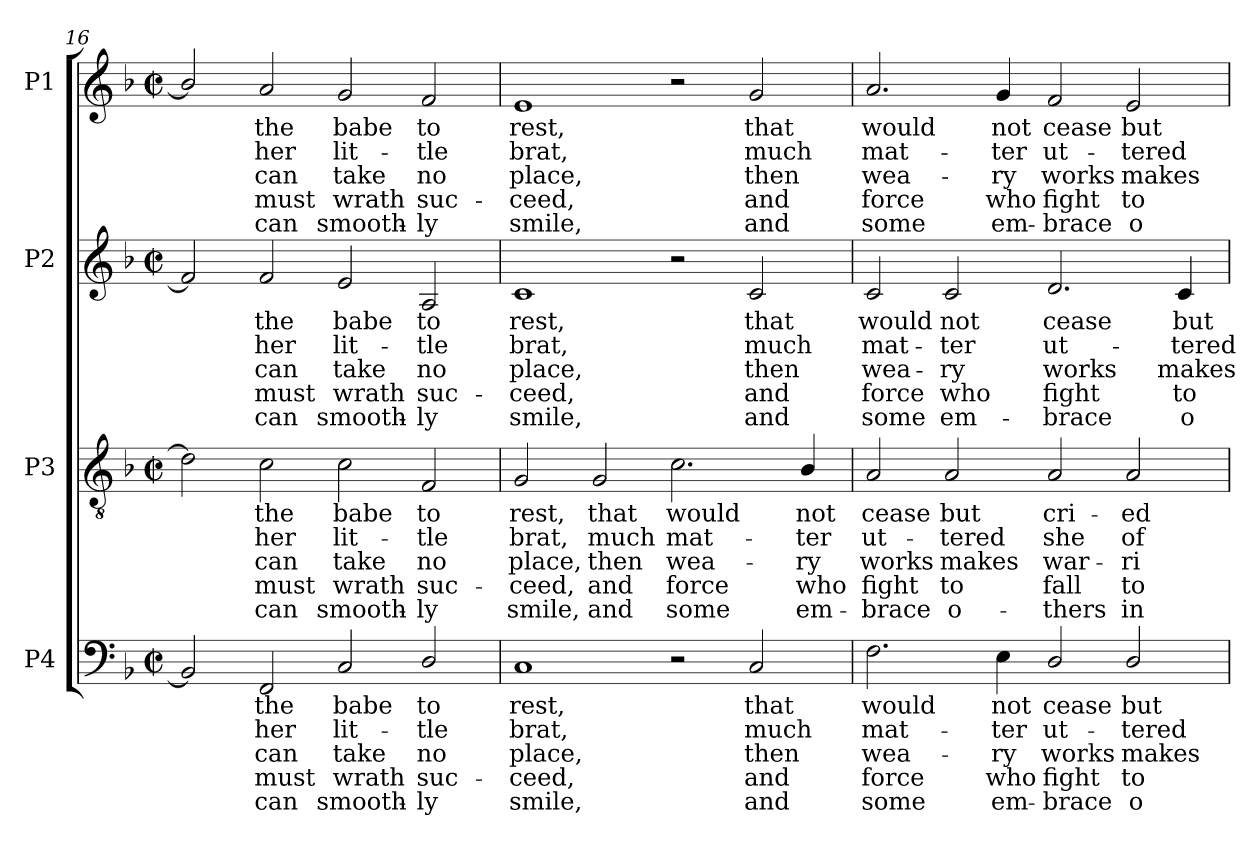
**kern	**text	**text	**text	**text	**text	**kern	**text	**text	**text	**text	**text	**kern	**text	**text	**text	**text	**text	**kern	**text	**text	**text	**text	**text
*part4	*part4	*part4	*part4	*part4	*part4	*part3	*part3	*part3	*part3	*part3	*part3	*part2	*part2	*part2	*part2	*part2	*part2	*part1	*part1	*part1	*part1	*part1	*part1
*staff4	*staff4	*staff4	*staff4	*staff4	*staff4	*staff3	*staff3	*staff3	*staff3	*staff3	*staff3	*staff2	*staff2	*staff2	*staff2	*staff2	*staff2	*staff1	*staff1	*staff1	*staff1	*staff1	*staff1
*I"P4	*	*	*	*	*	*I"P3	*	*	*	*	*	*I"P2	*	*	*	*	*	*I"P1	*	*	*	*	*
!!LO:PB:g=z
*clefF4	*	*	*	*	*	*clefGv2	*	*	*	*	*	*clefG2	*	*	*	*	*	*clefG2	*	*	*	*	*
*	*	*	*	*	*	*ITrd7c12	*	*	*	*	*	*	*	*	*	*	*	*	*	*	*	*	*
*k[b-]	*	*	*	*	*	*k[b-]	*	*	*	*	*	*k[b-]	*	*	*	*	*	*k[b-]	*	*	*	*	*
*F:	*	*	*	*	*	*F:	*	*	*	*	*	*F:	*	*	*	*	*	*F:	*	*	*	*	*
*M2/2	*	*	*	*	*	*M2/2	*	*	*	*	*	*M2/2	*	*	*	*	*	*M2/2	*	*	*	*	*
*met(c|)	*	*	*	*	*	*met(c|)	*	*	*	*	*	*met(c|)	*	*	*	*	*	*met(c|)	*	*	*	*	*
=16	=16	=16	=16	=16	=16	=16	=16	=16	=16	=16	=16	=16	=16	=16	=16	=16	=16	=16	=16	=16	=16	=16	=16
2BB-i/]	.	.	.	.	.	2Di\]	.	.	.	.	.	2fi/]	.	.	.	.	.	2b-i/]	.	.	.	.	.
!	!LO:LY:b:color=#000000	!LO:LY:b:color=#000000	!LO:LY:b:color=#000000	!LO:LY:b:color=#000000	!LO:LY:b:color=#000000	!	!	!	!	!	!	!	!	!	!	!	!	!	!	!	!	!	!
!	!	!	!	!	!	!	!LO:LY:b:color=#000000	!LO:LY:b:color=#000000	!LO:LY:b:color=#000000	!LO:LY:b:color=#000000	!LO:LY:b:color=#000000	!	!	!	!	!	!	!	!	!	!	!	!
!	!	!	!	!	!	!	!	!	!	!	!	!	!LO:LY:b:color=#000000	!LO:LY:b:color=#000000	!LO:LY:b:color=#000000	!LO:LY:b:color=#000000	!LO:LY:b:color=#000000	!	!	!	!	!	!
!	!	!	!	!	!	!	!	!	!	!	!	!	!	!	!	!	!	!	!LO:LY:b:color=#000000	!LO:LY:b:color=#000000	!LO:LY:b:color=#000000	!LO:LY:b:color=#000000	!LO:LY:b:color=#000000
2FFi/	the	her	can	must	can	2Ci\	the	her	can	must	can	2fi/	the	her	can	must	can	2ai/	the	her	can	must	can
!	!LO:LY:b:color=#000000	!LO:LY:b:color=#000000	!LO:LY:b:color=#000000	!LO:LY:b:color=#000000	!LO:LY:b:color=#000000	!	!	!	!	!	!	!	!	!	!	!	!	!	!	!	!	!	!
!	!	!	!	!	!	!	!LO:LY:b:color=#000000	!LO:LY:b:color=#000000	!LO:LY:b:color=#000000	!LO:LY:b:color=#000000	!LO:LY:b:color=#000000	!	!	!	!	!	!	!	!	!	!	!	!
!	!	!	!	!	!	!	!	!	!	!	!	!	!LO:LY:b:color=#000000	!LO:LY:b:color=#000000	!LO:LY:b:color=#000000	!LO:LY:b:color=#000000	!LO:LY:b:color=#000000	!	!	!	!	!	!
!	!	!	!	!	!	!	!	!	!	!	!	!	!	!	!	!	!	!	!LO:LY:b:color=#000000	!LO:LY:b:color=#000000	!LO:LY:b:color=#000000	!LO:LY:b:color=#000000	!LO:LY:b:color=#000000
2Ci/	babe	lit-	-take	wrath	smooth-	2Ci\	babe	lit-	-take	wrath	smooth-	2ei/	babe	lit-	-take	wrath	smooth-	2gi/	babe	lit-	-take	wrath	smooth-
!	!LO:LY:b:color=#000000	!LO:LY:b:color=#000000	!LO:LY:b:color=#000000	!LO:LY:b:color=#000000	!LO:LY:b:color=#000000	!	!	!	!	!	!	!	!	!	!	!	!	!	!	!	!	!	!
!	!	!	!	!	!	!	!LO:LY:b:color=#000000	!LO:LY:b:color=#000000	!LO:LY:b:color=#000000	!LO:LY:b:color=#000000	!LO:LY:b:color=#000000	!	!	!	!	!	!	!	!	!	!	!	!
!	!	!	!	!	!	!	!	!	!	!	!	!	!LO:LY:b:color=#000000	!LO:LY:b:color=#000000	!LO:LY:b:color=#000000	!LO:LY:b:color=#000000	!LO:LY:b:color=#000000	!	!	!	!	!	!
!	!	!	!	!	!	!	!	!	!	!	!	!	!	!	!	!	!	!	!LO:LY:b:color=#000000	!LO:LY:b:color=#000000	!LO:LY:b:color=#000000	!LO:LY:b:color=#000000	!LO:LY:b:color=#000000
2Di/	to	-tle	no	suc-	-ly	2FFi/	to	-tle	no	suc-	-ly	2Ai/	to	-tle	no	suc-	-ly	2fi/	to	-tle	no	suc-	-ly
=17	=17	=17	=17	=17	=17	=17	=17	=17	=17	=17	=17	=17	=17	=17	=17	=17	=17	=17	=17	=17	=17	=17	=17
!	!LO:LY:b:color=#000000	!LO:LY:b:color=#000000	!LO:LY:b:color=#000000	!LO:LY:b:color=#000000	!LO:LY:b:color=#000000	!	!	!	!	!	!	!	!	!	!	!	!	!	!	!	!	!	!
!	!	!	!	!	!	!	!LO:LY:b:color=#000000	!LO:LY:b:color=#000000	!LO:LY:b:color=#000000	!LO:LY:b:color=#000000	!LO:LY:b:color=#000000	!	!	!	!	!	!	!	!	!	!	!	!
!	!	!	!	!	!	!	!	!	!	!	!	!	!LO:LY:b:color=#000000	!LO:LY:b:color=#000000	!LO:LY:b:color=#000000	!LO:LY:b:color=#000000	!LO:LY:b:color=#000000	!	!	!	!	!	!
!	!	!	!	!	!	!	!	!	!	!	!	!	!	!	!	!	!	!	!LO:LY:b:color=#000000	!LO:LY:b:color=#000000	!LO:LY:b:color=#000000	!LO:LY:b:color=#000000	!LO:LY:b:color=#000000
1Ci	rest,	brat,	place,	ceed,	smile,	2GGi/	rest,	brat,	place,	ceed,	smile,	1ci	rest,	brat,	place,	ceed,	smile,	1ei	rest,	brat,	place,	ceed,	smile,
!	!	!	!	!	!	!	!LO:LY:b:color=#000000	!LO:LY:b:color=#000000	!LO:LY:b:color=#000000	!LO:LY:b:color=#000000	!LO:LY:b:color=#000000	!	!	!	!	!	!	!	!	!	!	!	!
.	.	.	.	.	.	2GGi/	that	much	then	and	and	.	.	.	.	.	.	.	.	.	.	.	.
!	!	!	!	!	!	!	!LO:LY:b:color=#000000	!LO:LY:b:color=#000000	!LO:LY:b:color=#000000	!LO:LY:b:color=#000000	!LO:LY:b:color=#000000	!	!	!	!	!	!	!	!	!	!	!	!
2r	.	.	.	.	.	2.Ci\	would	mat-	wea-	force	-some	2r	.	.	.	.	.	2r	.	.	.	.	.
!	!LO:LY:b:color=#000000	!LO:LY:b:color=#000000	!LO:LY:b:color=#000000	!LO:LY:b:color=#000000	!LO:LY:b:color=#000000	!	!	!	!	!	!	!	!	!	!	!	!	!	!	!	!	!	!
!	!	!	!	!	!	!	!	!	!	!	!	!	!LO:LY:b:color=#000000	!LO:LY:b:color=#000000	!LO:LY:b:color=#000000	!LO:LY:b:color=#000000	!LO:LY:b:color=#000000	!	!	!	!	!	!
!	!	!	!	!	!	!	!	!	!	!	!	!	!	!	!	!	!	!	!LO:LY:b:color=#000000	!LO:LY:b:color=#000000	!LO:LY:b:color=#000000	!LO:LY:b:color=#000000	!LO:LY:b:color=#000000
2Ci/	that	much	then	and	and	.	.	.	.	.	.	2ci/	that	much	then	and	and	2gi/	that	much	then	and	and
!	!	!	!	!	!	!	!LO:LY:b:color=#000000	!LO:LY:b:color=#000000	!LO:LY:b:color=#000000	!LO:LY:b:color=#000000	!LO:LY:b:color=#000000	!	!	!	!	!	!	!	!	!	!	!	!
.	.	.	.	.	.	4BB-i/	not	-ter	-ry	who	em-	.	.	.	.	.	.	.	.	.	.	.	.
=18	=18	=18	=18	=18	=18	=18	=18	=18	=18	=18	=18	=18	=18	=18	=18	=18	=18	=18	=18	=18	=18	=18	=18
!	!LO:LY:b:color=#000000	!LO:LY:b:color=#000000	!LO:LY:b:color=#000000	!LO:LY:b:color=#000000	!LO:LY:b:color=#000000	!	!	!	!	!	!	!	!	!	!	!	!	!	!	!	!	!	!
!	!	!	!	!	!	!	!LO:LY:b:color=#000000	!LO:LY:b:color=#000000	!LO:LY:b:color=#000000	!LO:LY:b:color=#000000	!LO:LY:b:color=#000000	!	!	!	!	!	!	!	!	!	!	!	!
!	!	!	!	!	!	!	!	!	!	!	!	!	!LO:LY:b:color=#000000	!LO:LY:b:color=#000000	!LO:LY:b:color=#000000	!LO:LY:b:color=#000000	!LO:LY:b:color=#000000	!	!	!	!	!	!
!	!	!	!	!	!	!	!	!	!	!	!	!	!	!	!	!	!	!	!LO:LY:b:color=#000000	!LO:LY:b:color=#000000	!LO:LY:b:color=#000000	!LO:LY:b:color=#000000	!LO:LY:b:color=#000000
2.Fi\	would	mat-	wea-	-force	some	2AAi/	cease	ut-	works	fight	brace	2ci/	would	mat-	wea-	-force	some	2.ai/	would	mat-	wea-	-force	some
!	!	!	!	!	!	!	!LO:LY:b:color=#000000	!LO:LY:b:color=#000000	!LO:LY:b:color=#000000	!LO:LY:b:color=#000000	!LO:LY:b:color=#000000	!	!	!	!	!	!	!	!	!	!	!	!
!	!	!	!	!	!	!	!	!	!	!	!	!	!LO:LY:b:color=#000000	!LO:LY:b:color=#000000	!LO:LY:b:color=#000000	!LO:LY:b:color=#000000	!LO:LY:b:color=#000000	!	!	!	!	!	!
.	.	.	.	.	.	2AAi/	but	-tered	makes	to	o-	2ci/	not	-ter	-ry	who	em-	.	.	.	.	.	.
!	!LO:LY:b:color=#000000	!LO:LY:b:color=#000000	!LO:LY:b:color=#000000	!LO:LY:b:color=#000000	!LO:LY:b:color=#000000	!	!	!	!	!	!	!	!	!	!	!	!	!	!	!	!	!	!
!	!	!	!	!	!	!	!	!	!	!	!	!	!	!	!	!	!	!	!LO:LY:b:color=#000000	!LO:LY:b:color=#000000	!LO:LY:b:color=#000000	!LO:LY:b:color=#000000	!LO:LY:b:color=#000000
4Ei\	not	-ter	-ry	who	em-	.	.	.	.	.	.	.	.	.	.	.	.	4gi/	not	-ter	ry	who	em-
!	!LO:LY:b:color=#000000	!LO:LY:b:color=#000000	!LO:LY:b:color=#000000	!LO:LY:b:color=#000000	!LO:LY:b:color=#000000	!	!	!	!	!	!	!	!	!	!	!	!	!	!	!	!	!	!
!	!	!	!	!	!	!	!LO:LY:b:color=#000000	!LO:LY:b:color=#000000	!LO:LY:b:color=#000000	!LO:LY:b:color=#000000	!LO:LY:b:color=#000000	!	!	!	!	!	!	!	!	!	!	!	!
!	!	!	!	!	!	!	!	!	!	!	!	!	!LO:LY:b:color=#000000	!LO:LY:b:color=#000000	!LO:LY:b:color=#000000	!LO:LY:b:color=#000000	!LO:LY:b:color=#000000	!	!	!	!	!	!
!	!	!	!	!	!	!	!	!	!	!	!	!	!	!	!	!	!	!	!LO:LY:b:color=#000000	!LO:LY:b:color=#000000	!LO:LY:b:color=#000000	!LO:LY:b:color=#000000	!LO:LY:b:color=#000000
2Di/	cease	ut-	works	fight	brace	2AAi/	cri-	she	-war-	-fall	thers	2.di/	cease	ut-	works	fight	brace	2fi/	cease	ut-	-works	fight	brace
!	!LO:LY:b:color=#000000	!LO:LY:b:color=#000000	!LO:LY:b:color=#000000	!LO:LY:b:color=#000000	!LO:LY:b:color=#000000	!	!	!	!	!	!	!	!	!	!	!	!	!	!	!	!	!	!
!	!	!	!	!	!	!	!LO:LY:b:color=#000000	!LO:LY:b:color=#000000	!LO:LY:b:color=#000000	!LO:LY:b:color=#000000	!LO:LY:b:color=#000000	!	!	!	!	!	!	!	!	!	!	!	!
!	!	!	!	!	!	!	!	!	!	!	!	!	!	!	!	!	!	!	!LO:LY:b:color=#000000	!LO:LY:b:color=#000000	!LO:LY:b:color=#000000	!LO:LY:b:color=#000000	!LO:LY:b:color=#000000
2Di/	but	-tered	makes	to	o-	2AAi/	-ed	of	ri-	-to	in	.	.	.	.	.	.	2ei/	but	-tered	makes	to	o-
!	!	!	!	!	!	!	!	!	!	!	!	!	!LO:LY:b:color=#000000	!LO:LY:b:color=#000000	!LO:LY:b:color=#000000	!LO:LY:b:color=#000000	!LO:LY:b:color=#000000	!	!	!	!	!	!
.	.	.	.	.	.	.	.	.	.	.	.	4ci/	but	-tered	makes	-to	o-	.	.	.	.	.	.
=	=	=	=	=	=	=	=	=	=	=	=	=	=	=	=	=	=	=	=	=	=	=	=
*-	*-	*-	*-	*-	*-	*-	*-	*-	*-	*-	*-	*-	*-	*-	*-	*-	*-	*-	*-	*-	*-	*-	*-
